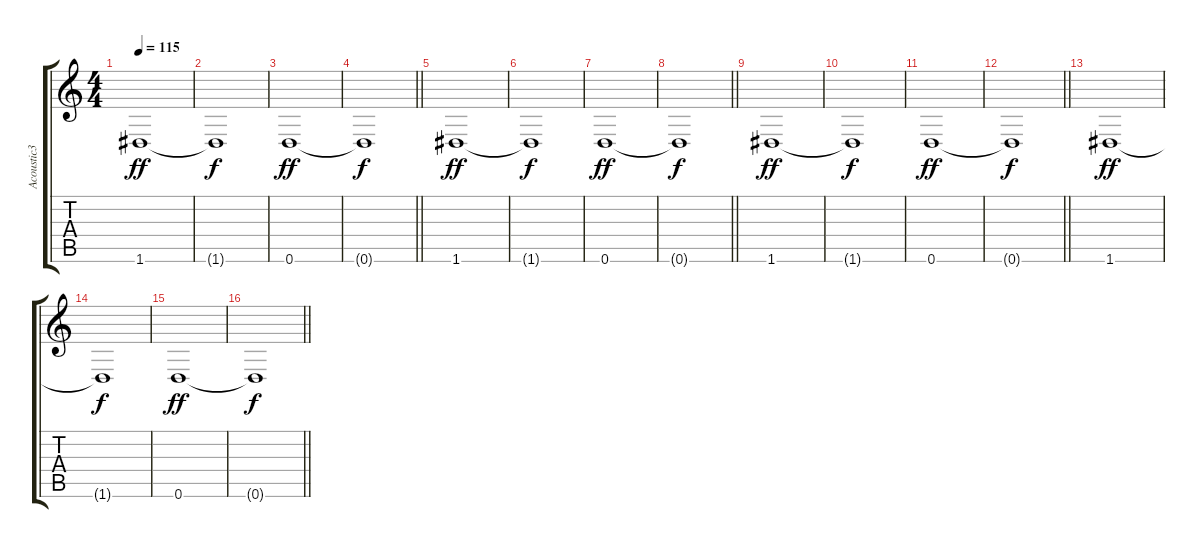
\track ("Acoustic3" "Acoustic3") {instrument acousticguitarnylon}
\staff {score tabs}
\tuning (E4 B3 G3 D3 A2 D2) {hide}
\ts (4 4)
\tempo 115
\clef g2
\ks c
1.6.1{dy ff} |
1.6{t}.1{dy f} |
0.6.1{dy ff} |
\barLineRight lightlight
0.6{t}.1{dy f} |
1.6.1{dy ff} |
1.6{t}.1{dy f} |
0.6.1{dy ff} |
\barLineRight lightlight
0.6{t}.1{dy f} |
1.6.1{dy ff} |
1.6{t}.1{dy f} |
0.6.1{dy ff} |
\barLineRight lightlight
0.6{t}.1{dy f} |
1.6.1{dy ff} |
1.6{t}.1{dy f} |
0.6.1{dy ff} |
\barLineRight lightlight
0.6{t}.1{dy f}
